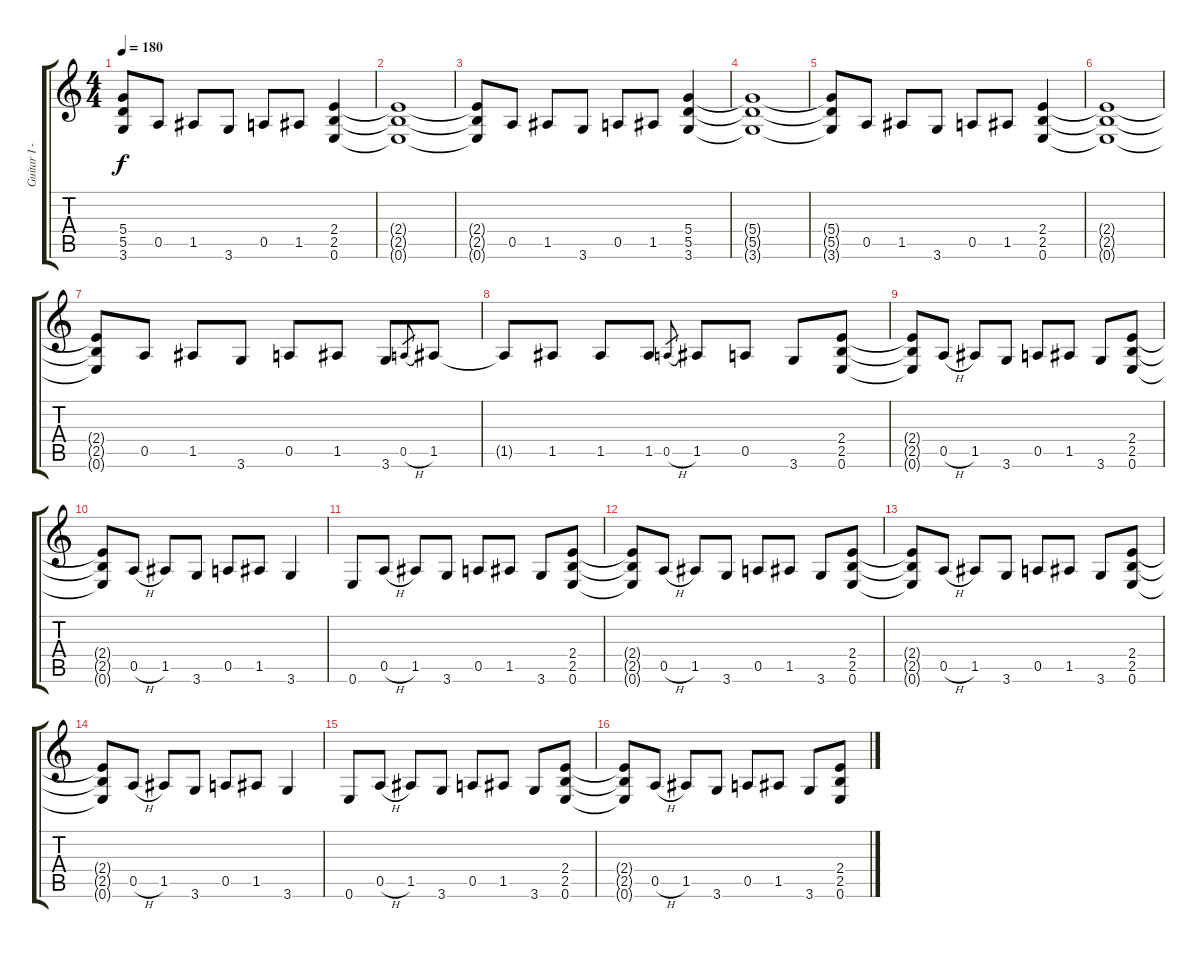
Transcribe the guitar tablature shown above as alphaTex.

\track ("Guitar I - James" "Guitar I -") {instrument distortionguitar}
\staff {score tabs}
\tuning (E4 B3 G3 D3 A2 E2) {hide}
\ts (4 4)
\tempo 180
\clef g2
\ks c
(5.4{t} 5.5{t} 3.6{t}).8{dy f} 0.5.8 1.5.8 3.6.8 0.5.8 1.5.8 (2.4 2.5 0.6).4 |
(2.4{t} 2.5{t} 0.6{t}).1 |
(2.4{t} 2.5{t} 0.6{t}).8 0.5.8 1.5.8 3.6.8 0.5.8 1.5.8 (5.4 5.5 3.6).4 |
(5.4{t} 5.5{t} 3.6{t}).1 |
(5.4{t} 5.5{t} 3.6{t}).8 0.5.8 1.5.8 3.6.8 0.5.8 1.5.8 (2.4 2.5 0.6).4 |
(2.4{t} 2.5{t} 0.6{t}).1 |
(2.4{t} 2.5{t} 0.6{t}).8 0.5.8 1.5.8 3.6.8 0.5.8 1.5.8 3.6.8 0.5{h}.8{gr} 1.5.8 |
1.5{t}.8 1.5.8 1.5.8 1.5.8 0.5{h}.8{gr} 1.5.8 0.5.8 3.6.8 (2.4 2.5 0.6).8 |
(2.4{t} 2.5{t} 0.6{t}).8 0.5{h}.8 1.5.8 3.6.8 0.5.8 1.5.8 3.6.8 (2.4 2.5 0.6).8 |
(2.4{t} 2.5{t} 0.6{t}).8 0.5{h}.8 1.5.8 3.6.8 0.5.8 1.5.8 3.6.4 |
0.6.8 0.5{h}.8 1.5.8 3.6.8 0.5.8 1.5.8 3.6.8 (2.4 2.5 0.6).8 |
(2.4{t} 2.5{t} 0.6{t}).8 0.5{h}.8 1.5.8 3.6.8 0.5.8 1.5.8 3.6.8 (2.4 2.5 0.6).8 |
(2.4{t} 2.5{t} 0.6{t}).8 0.5{h}.8 1.5.8 3.6.8 0.5.8 1.5.8 3.6.8 (2.4 2.5 0.6).8 |
(2.4{t} 2.5{t} 0.6{t}).8 0.5{h}.8 1.5.8 3.6.8 0.5.8 1.5.8 3.6.4 |
0.6.8 0.5{h}.8 1.5.8 3.6.8 0.5.8 1.5.8 3.6.8 (2.4 2.5 0.6).8 |
(2.4{t} 2.5{t} 0.6{t}).8 0.5{h}.8 1.5.8 3.6.8 0.5.8 1.5.8 3.6.8 (2.4 2.5 0.6).8
